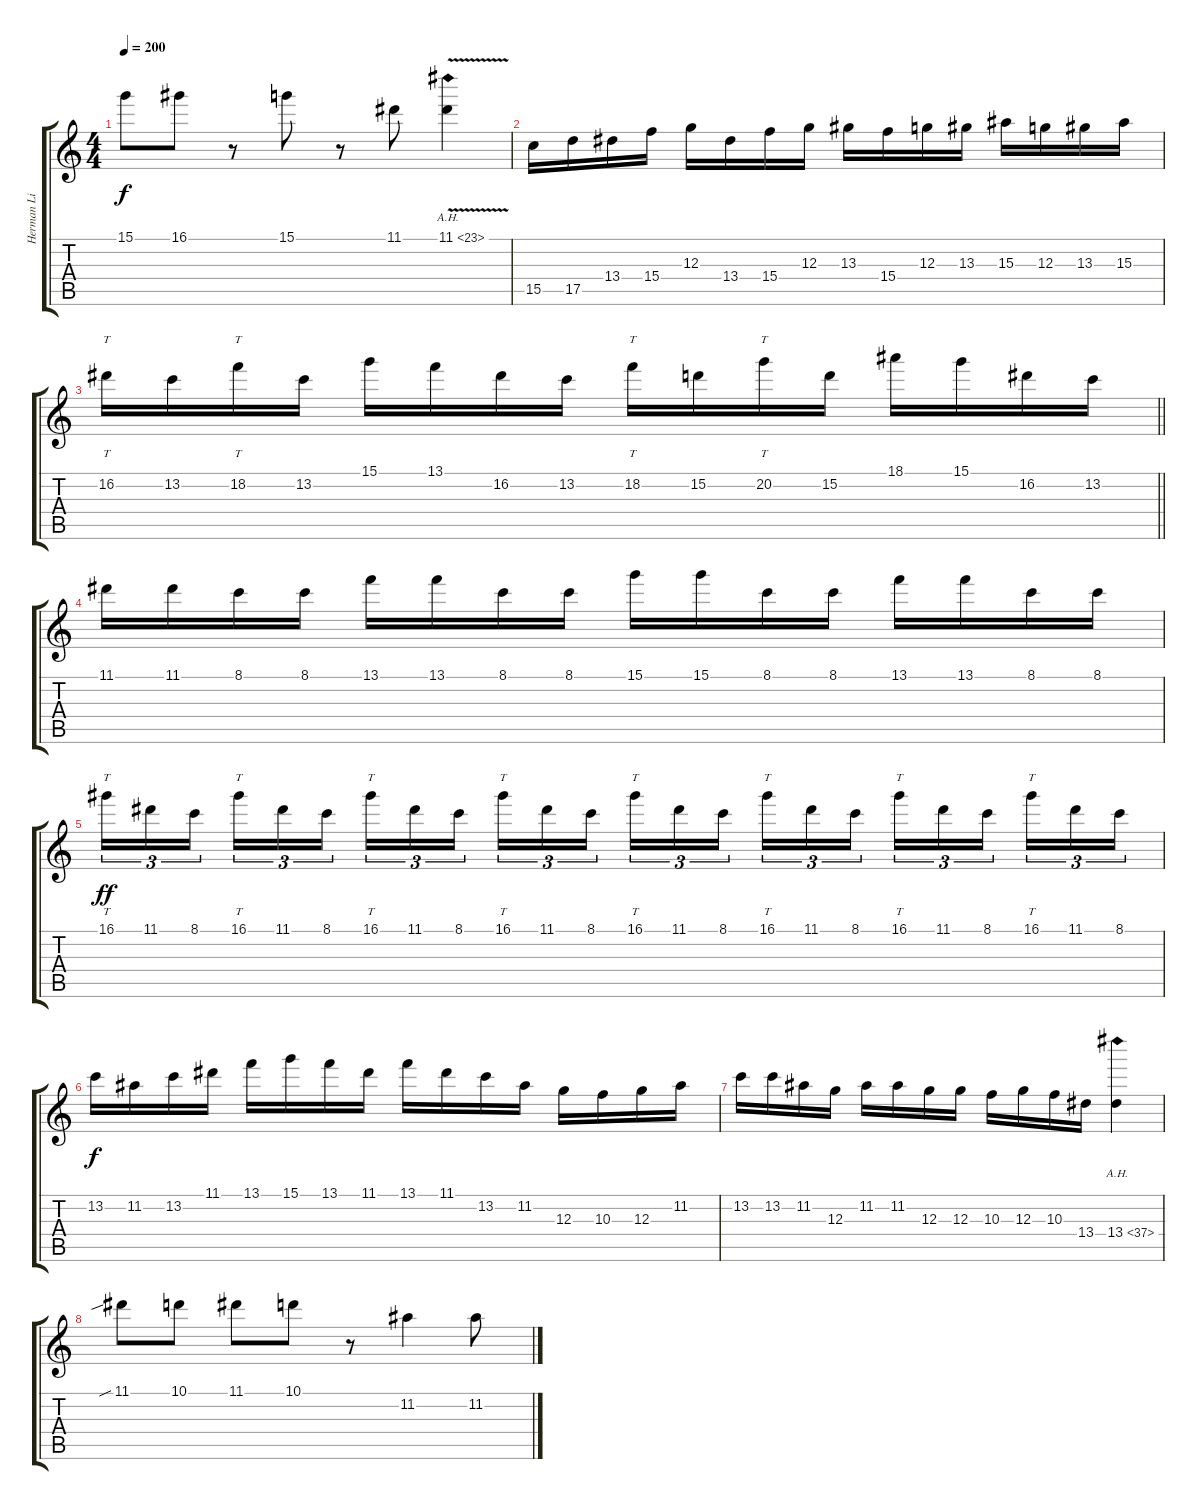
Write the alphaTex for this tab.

\track ("Herman Li (Lead Guitar)" "Herman Li ") {instrument overdrivenguitar}
\staff {score tabs}
\tuning (E4 B3 G3 D3 A2 E2) {hide}
\ts (4 4)
\tempo 200
\clef g2
\ks aminor
15.1.8{dy f} 16.1.8 r.8 15.1.8 r.8 11.1.8 11.1{ah 12 v}.4 |
15.5.16 17.5.16 13.4.16 15.4.16 12.3.16 13.4.16 15.4.16 12.3.16 13.3.16 15.4.16 12.3.16 13.3.16 15.3.16 12.3.16 13.3.16 15.3.16 |
\barLineRight lightlight
16.2.16{tt} 13.2.16 18.2.16{tt} 13.2.16 15.1.16 13.1.16 16.2.16 13.2.16 18.2.16{tt} 15.2.16 20.2.16{tt} 15.2.16 18.1.16 15.1.16 16.2.16 13.2.16 |
11.1.16 11.1.16 8.1.16 8.1.16 13.1.16 13.1.16 8.1.16 8.1.16 15.1.16 15.1.16 8.1.16 8.1.16 13.1.16 13.1.16 8.1.16 8.1.16 |
16.1.16{tt tu (3 2) dy ff} 11.1.16{tu (3 2)} 8.1.16{tu (3 2) beam splitsecondary} 16.1.16{tt tu (3 2)} 11.1.16{tu (3 2)} 8.1.16{tu (3 2)} 16.1.16{tt tu (3 2)} 11.1.16{tu (3 2)} 8.1.16{tu (3 2) beam splitsecondary} 16.1.16{tt tu (3 2)} 11.1.16{tu (3 2)} 8.1.16{tu (3 2)} 16.1.16{tt tu (3 2)} 11.1.16{tu (3 2)} 8.1.16{tu (3 2) beam splitsecondary} 16.1.16{tt tu (3 2)} 11.1.16{tu (3 2)} 8.1.16{tu (3 2)} 16.1.16{tt tu (3 2)} 11.1.16{tu (3 2)} 8.1.16{tu (3 2) beam splitsecondary} 16.1.16{tt tu (3 2)} 11.1.16{tu (3 2)} 8.1.16{tu (3 2)} |
13.2.16{dy f} 11.2.16 13.2.16 11.1.16 13.1.16 15.1.16 13.1.16 11.1.16 13.1.16 11.1.16 13.2.16 11.2.16 12.3.16 10.3.16 12.3.16 11.2.16 |
13.2.16 13.2.16 11.2.16 12.3.16 11.2.16 11.2.16 12.3.16 12.3.16 10.3.16 12.3.16 10.3.16 13.4.16 13.4{ah 24}.4 |
11.1{sib}.8 10.1.8 11.1.8 10.1.8 r.8 11.2.4 11.2.8
